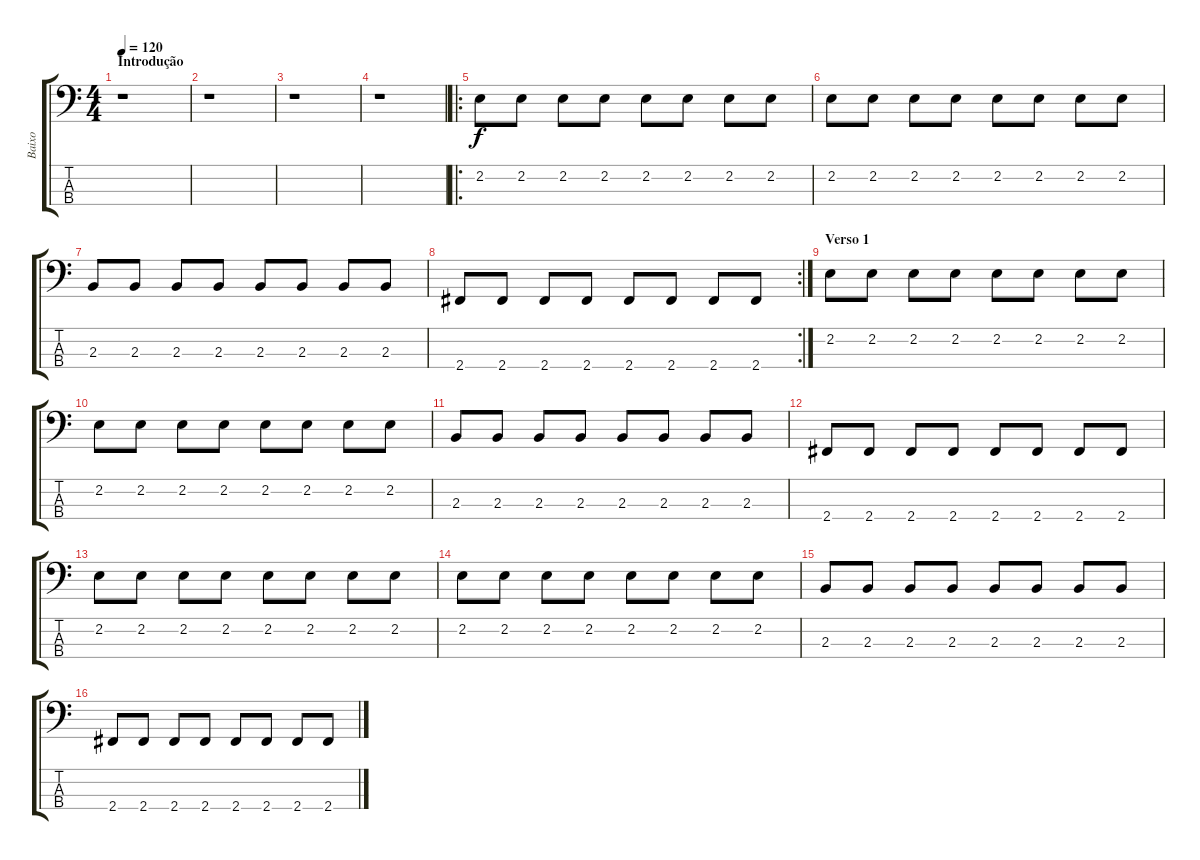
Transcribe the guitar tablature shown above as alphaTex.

\track ("Baixo" "Baixo") {instrument electricbassfinger}
\staff {score tabs}
\tuning (G2 D2 A1 E1) {hide}
\ts (4 4)
\section ("" "Introdução")
\tempo 120
\clef f4
\ks c
r.1{dy f instrument electricbassfinger} |
r.1 |
r.1 |
r.1 |
\ro
2.2.8 2.2.8 2.2.8 2.2.8 2.2.8 2.2.8 2.2.8 2.2.8 |
2.2.8 2.2.8 2.2.8 2.2.8 2.2.8 2.2.8 2.2.8 2.2.8 |
2.3.8 2.3.8 2.3.8 2.3.8 2.3.8 2.3.8 2.3.8 2.3.8 |
\rc 2
2.4.8 2.4.8 2.4.8 2.4.8 2.4.8 2.4.8 2.4.8 2.4.8 |
\section ("" "Verso 1")
2.2.8 2.2.8 2.2.8 2.2.8 2.2.8 2.2.8 2.2.8 2.2.8 |
2.2.8 2.2.8 2.2.8 2.2.8 2.2.8 2.2.8 2.2.8 2.2.8 |
2.3.8 2.3.8 2.3.8 2.3.8 2.3.8 2.3.8 2.3.8 2.3.8 |
2.4.8 2.4.8 2.4.8 2.4.8 2.4.8 2.4.8 2.4.8 2.4.8 |
2.2.8 2.2.8 2.2.8 2.2.8 2.2.8 2.2.8 2.2.8 2.2.8 |
2.2.8 2.2.8 2.2.8 2.2.8 2.2.8 2.2.8 2.2.8 2.2.8 |
2.3.8 2.3.8 2.3.8 2.3.8 2.3.8 2.3.8 2.3.8 2.3.8 |
2.4.8 2.4.8 2.4.8 2.4.8 2.4.8 2.4.8 2.4.8 2.4.8
